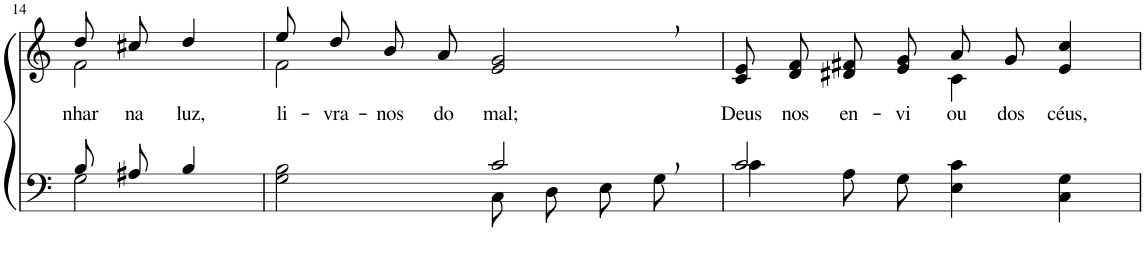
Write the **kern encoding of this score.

**kern	**kern	**text
*part2	*part1	*part1
*staff2	*staff1	*staff1
*I"Parte III e IV	*I"Parte I e II	*
!!LO:PB:g=z
*clefF4	*clefG2	*
*Trd1c2	*Trd1c2	*
*k[]	*k[]	*
*M4/4	*M4/4	*
*met(c)	*met(c)	*
=14	=14	=14
*^	*^	*
!	!	!	!	!LO:LY:b
8B/L	2G\	8dd/L	2f\	-nhar
!	!	!	!	!LO:LY:b
8A#X/J	.	8cc#X/J	.	na
!	!	!	!	!LO:LY:b
4B/	.	4dd/	.	luz,
=15	=15	=15	=15	=15
!	!	!	!	!LO:LY:b
2ryy	2G\ 2B\	8ee/L	2f\	li-
!	!	!	!	!LO:LY:b
.	.	8dd/J	.	-vra-
!	!	!	!	!LO:LY:b
.	.	8b/L	.	-nos
!	!	!	!	!LO:LY:b
.	.	8a/J	.	do
!	!	!	!	!LO:LY:b
2c,/	8C\L	2e/, 2g/,	2ryy	mal;
.	8D\J	.	.	.
.	8E\L	.	.	.
.	8G\J	.	.	.
=16	=16	=16	=16	=16
!	!	!	!	!LO:LY:b
2c/	4c\	8c/ 8e/L	2ryy	Deus
!	!	!	!	!LO:LY:b
.	.	8d/ 8f/J	.	nos
!	!	!	!	!LO:LY:b
.	8A\L	8d#X/ 8f#X/L	.	en-
!	!	!	!	!LO:LY:b
.	8G\J	8e/ 8g/J	.	-vi-
!	!	!	!	!LO:LY:b
2ryy	4E\ 4c\	8a/L	4c\	-ou
!	!	!	!	!LO:LY:b
.	.	8g/J	.	dos
!	!	!	!	!LO:LY:b
.	4C\ 4G\	4e/ 4cc/	4ryy	céus,
*v	*v	*	*	*
*	*v	*v	*
=	=	=
*-	*-	*-
